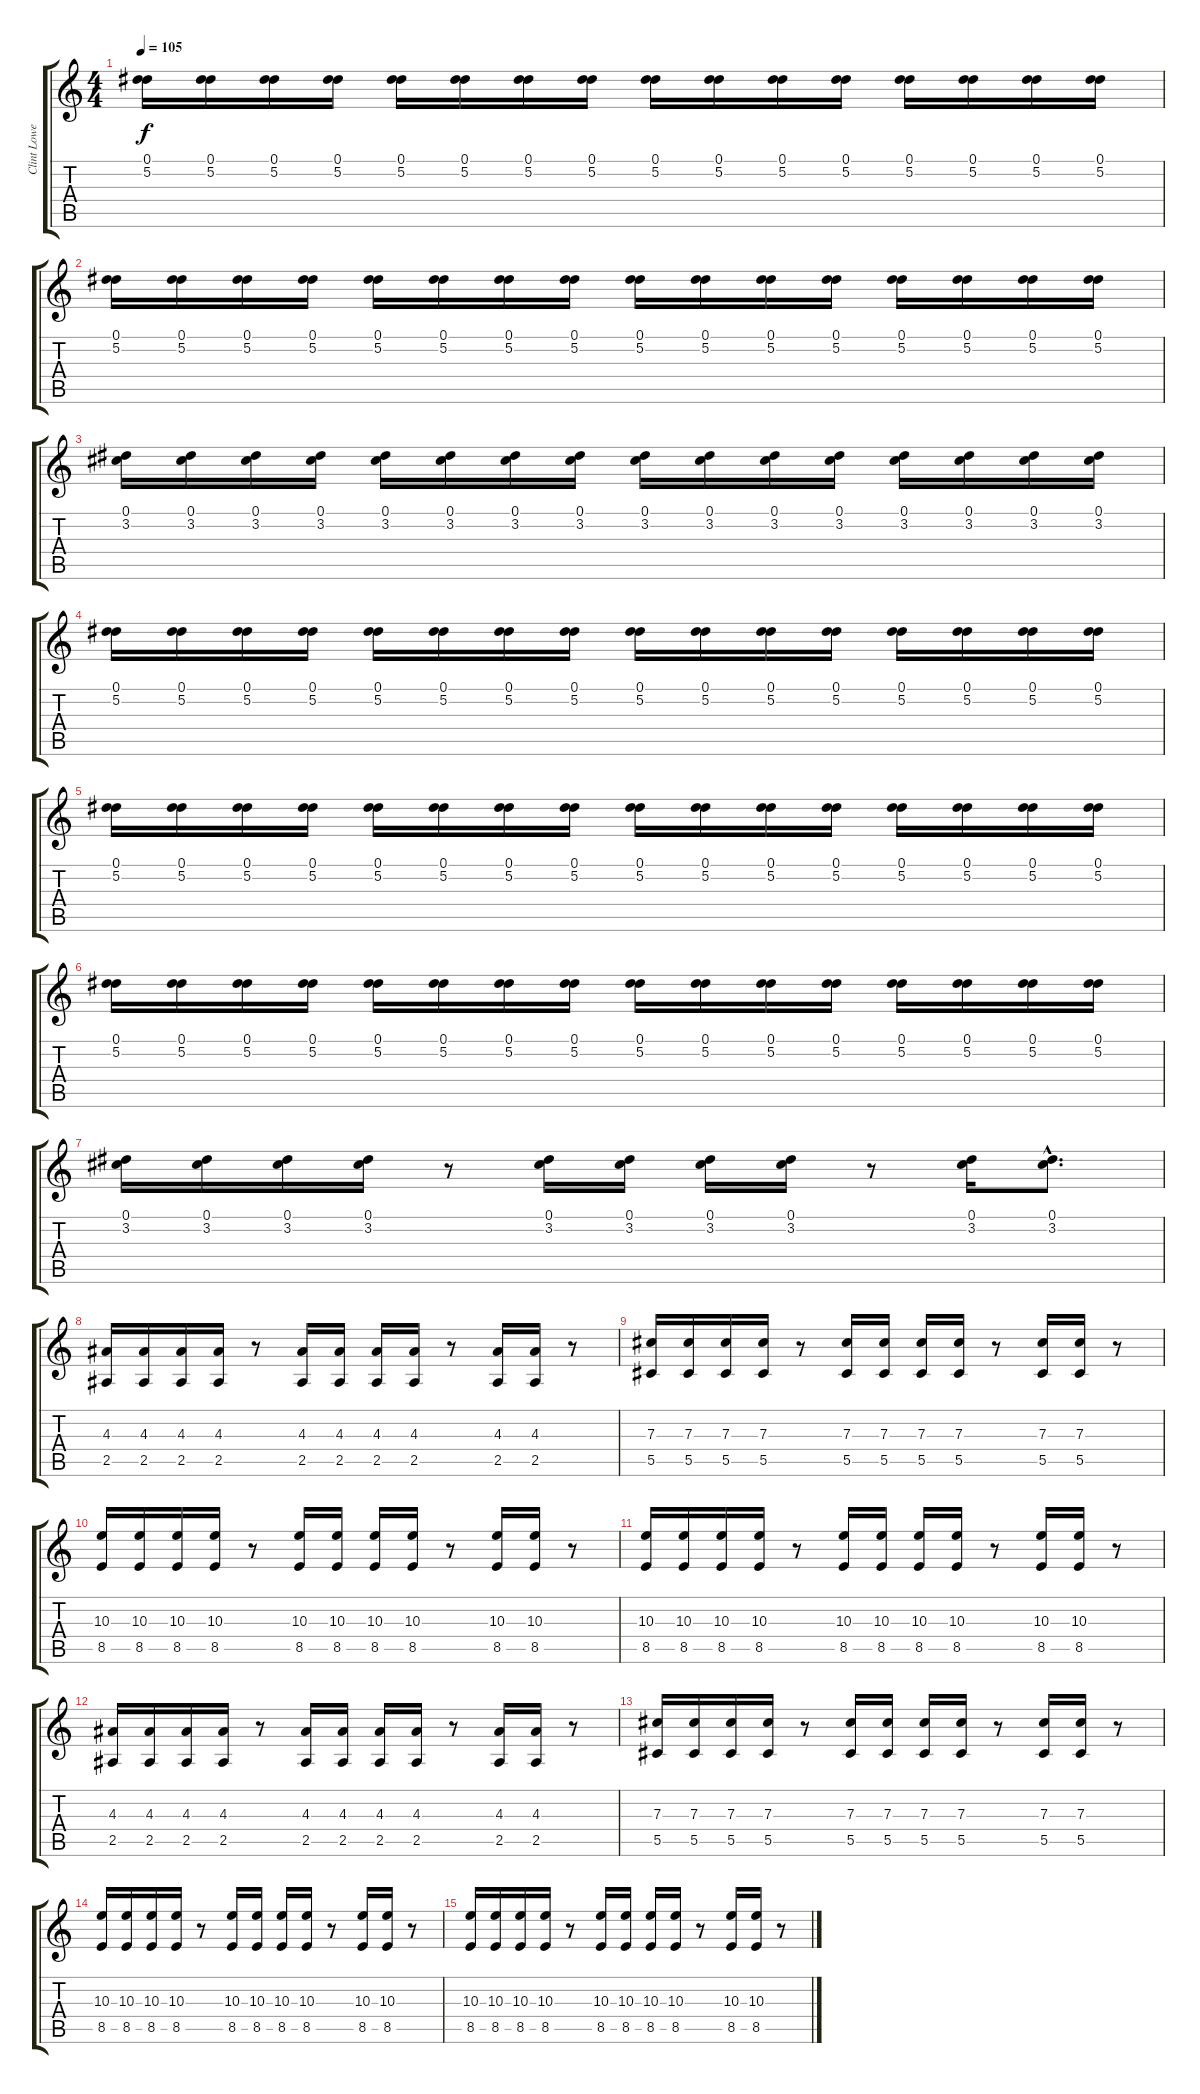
\track ("Clint Lowery - Guitar" "Clint Lowe") {instrument distortionguitar}
\staff {score tabs}
\tuning (Eb4 Bb3 Gb3 Db3 Ab2 Db2) {hide}
\ts (4 4)
\tempo 105
\clef g2
\ks c
(0.1 5.2).16{dy f} (0.1 5.2).16 (0.1 5.2).16 (0.1 5.2).16 (0.1 5.2).16 (0.1 5.2).16 (0.1 5.2).16 (0.1 5.2).16 (0.1 5.2).16 (0.1 5.2).16 (0.1 5.2).16 (0.1 5.2).16 (0.1 5.2).16 (0.1 5.2).16 (0.1 5.2).16 (0.1 5.2).16 |
(0.1 5.2).16 (0.1 5.2).16 (0.1 5.2).16 (0.1 5.2).16 (0.1 5.2).16 (0.1 5.2).16 (0.1 5.2).16 (0.1 5.2).16 (0.1 5.2).16 (0.1 5.2).16 (0.1 5.2).16 (0.1 5.2).16 (0.1 5.2).16 (0.1 5.2).16 (0.1 5.2).16 (0.1 5.2).16 |
(0.1 3.2).16 (0.1 3.2).16 (0.1 3.2).16 (0.1 3.2).16 (0.1 3.2).16 (0.1 3.2).16 (0.1 3.2).16 (0.1 3.2).16 (0.1 3.2).16 (0.1 3.2).16 (0.1 3.2).16 (0.1 3.2).16 (0.1 3.2).16 (0.1 3.2).16 (0.1 3.2).16 (0.1 3.2).16 |
(0.1 5.2).16 (0.1 5.2).16 (0.1 5.2).16 (0.1 5.2).16 (0.1 5.2).16 (0.1 5.2).16 (0.1 5.2).16 (0.1 5.2).16 (0.1 5.2).16 (0.1 5.2).16 (0.1 5.2).16 (0.1 5.2).16 (0.1 5.2).16 (0.1 5.2).16 (0.1 5.2).16 (0.1 5.2).16 |
(0.1 5.2).16 (0.1 5.2).16 (0.1 5.2).16 (0.1 5.2).16 (0.1 5.2).16 (0.1 5.2).16 (0.1 5.2).16 (0.1 5.2).16 (0.1 5.2).16 (0.1 5.2).16 (0.1 5.2).16 (0.1 5.2).16 (0.1 5.2).16 (0.1 5.2).16 (0.1 5.2).16 (0.1 5.2).16 |
(0.1 5.2).16 (0.1 5.2).16 (0.1 5.2).16 (0.1 5.2).16 (0.1 5.2).16 (0.1 5.2).16 (0.1 5.2).16 (0.1 5.2).16 (0.1 5.2).16 (0.1 5.2).16 (0.1 5.2).16 (0.1 5.2).16 (0.1 5.2).16 (0.1 5.2).16 (0.1 5.2).16 (0.1 5.2).16 |
(0.1 3.2).16 (0.1 3.2).16 (0.1 3.2).16 (0.1 3.2).16 r.8 (0.1 3.2).16 (0.1 3.2).16 (0.1 3.2).16 (0.1 3.2).16 r.8 (0.1 3.2).16 (0.1{hac} 3.2{hac}).8{d} |
(4.3 2.5).16 (4.3 2.5).16 (4.3 2.5).16 (4.3 2.5).16 r.8 (4.3 2.5).16 (4.3 2.5).16 (4.3 2.5).16 (4.3 2.5).16 r.8 (4.3 2.5).16 (4.3 2.5).16 r.8 |
(7.3 5.5).16 (7.3 5.5).16 (7.3 5.5).16 (7.3 5.5).16 r.8 (7.3 5.5).16 (7.3 5.5).16 (7.3 5.5).16 (7.3 5.5).16 r.8 (7.3 5.5).16 (7.3 5.5).16 r.8 |
(10.3 8.5).16 (10.3 8.5).16 (10.3 8.5).16 (10.3 8.5).16 r.8 (10.3 8.5).16 (10.3 8.5).16 (10.3 8.5).16 (10.3 8.5).16 r.8 (10.3 8.5).16 (10.3 8.5).16 r.8 |
(10.3 8.5).16 (10.3 8.5).16 (10.3 8.5).16 (10.3 8.5).16 r.8 (10.3 8.5).16 (10.3 8.5).16 (10.3 8.5).16 (10.3 8.5).16 r.8 (10.3 8.5).16 (10.3 8.5).16 r.8 |
(4.3 2.5).16 (4.3 2.5).16 (4.3 2.5).16 (4.3 2.5).16 r.8 (4.3 2.5).16 (4.3 2.5).16 (4.3 2.5).16 (4.3 2.5).16 r.8 (4.3 2.5).16 (4.3 2.5).16 r.8 |
(7.3 5.5).16 (7.3 5.5).16 (7.3 5.5).16 (7.3 5.5).16 r.8 (7.3 5.5).16 (7.3 5.5).16 (7.3 5.5).16 (7.3 5.5).16 r.8 (7.3 5.5).16 (7.3 5.5).16 r.8 |
(10.3 8.5).16 (10.3 8.5).16 (10.3 8.5).16 (10.3 8.5).16 r.8 (10.3 8.5).16 (10.3 8.5).16 (10.3 8.5).16 (10.3 8.5).16 r.8 (10.3 8.5).16 (10.3 8.5).16 r.8 |
(10.3 8.5).16 (10.3 8.5).16 (10.3 8.5).16 (10.3 8.5).16 r.8 (10.3 8.5).16 (10.3 8.5).16 (10.3 8.5).16 (10.3 8.5).16 r.8 (10.3 8.5).16 (10.3 8.5).16 r.8
